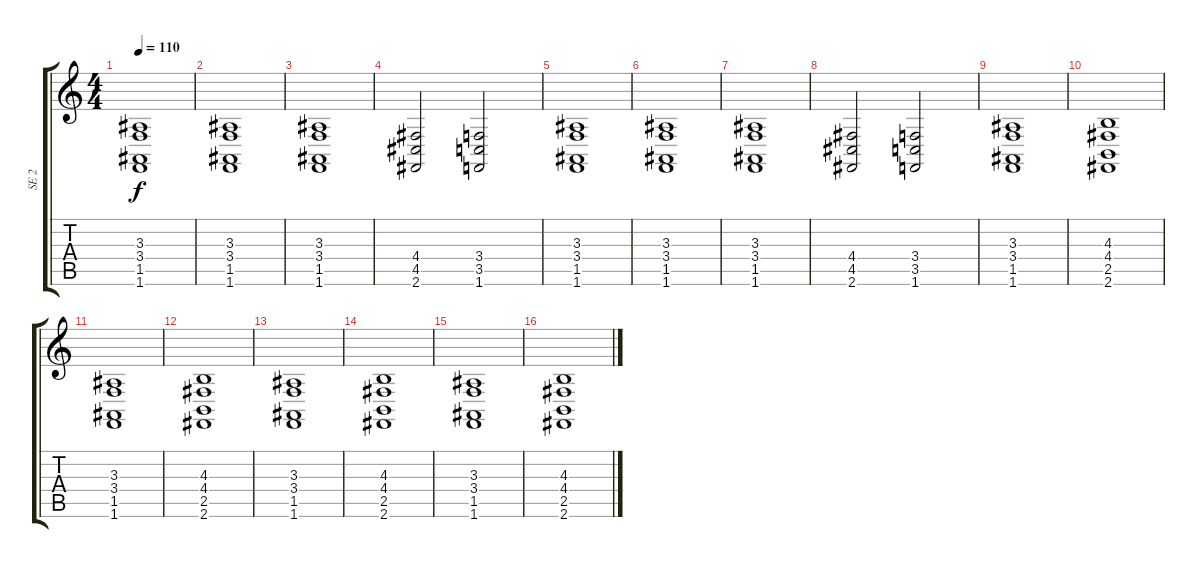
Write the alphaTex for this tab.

\track ("SE 2" "SE 2") {instrument stringensemble1}
\staff {score tabs}
\tuning (E4 B3 G3 D3 A2 E2) {hide}
\ts (4 4)
\section ("" "")
\tempo 110
\clef g2
\ks c
(3.3 3.4 1.5 1.6).1{dy f} |
(3.3 3.4 1.5 1.6).1 |
(3.3 3.4 1.5 1.6).1 |
(4.4 4.5 2.6).2 (3.4 3.5 1.6).2 |
(3.3 3.4 1.5 1.6).1 |
(3.3 3.4 1.5 1.6).1 |
(3.3 3.4 1.5 1.6).1 |
(4.4 4.5 2.6).2 (3.4 3.5 1.6).2 |
\section ("" "")
(3.3 3.4 1.5 1.6).1 |
(4.3 4.4 2.5 2.6).1 |
(3.3 3.4 1.5 1.6).1 |
(4.3 4.4 2.5 2.6).1 |
(3.3 3.4 1.5 1.6).1 |
(4.3 4.4 2.5 2.6).1 |
(3.3 3.4 1.5 1.6).1 |
(4.3 4.4 2.5 2.6).1
